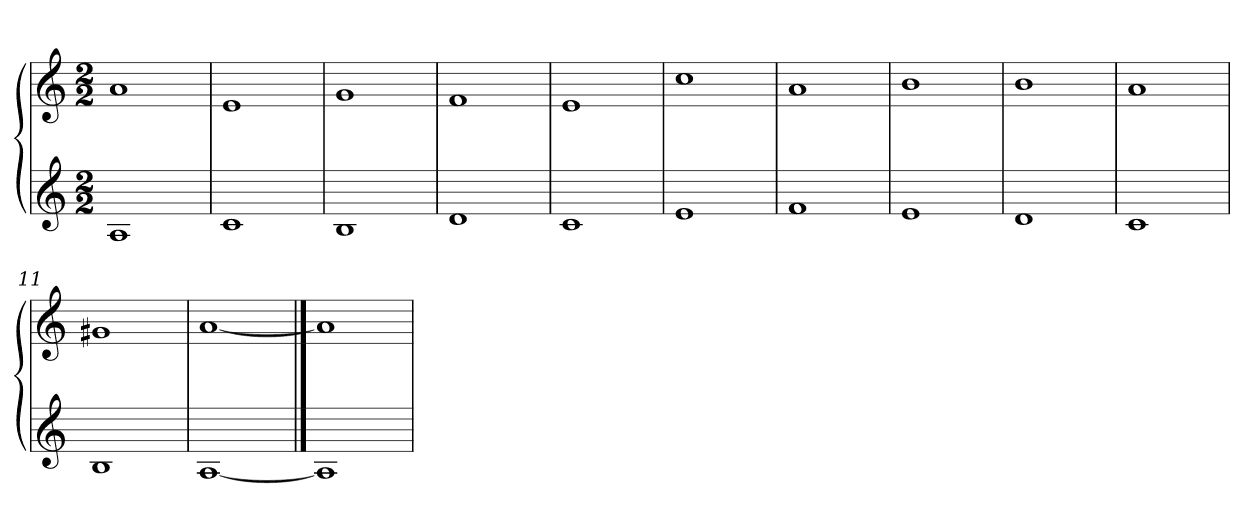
**kern	**kern
*part1	*part1
*staff2	*staff1
*M2/2	*M2/2
=1	=1
1A	1a
=2	=2
1c	1e
=3	=3
1B	1g
=4	=4
1d	1f
=5	=5
1c	1e
=6	=6
1e	1cc
=7	=7
1f	1a
=8	=8
1e	1b
=9	=9
1d	1b
=10	=10
1c	1a
=11	=11
1B	1g#X
=12	=12
[1A	[1a
==13	==13
1A]	1a]
=	=
*-	*-
